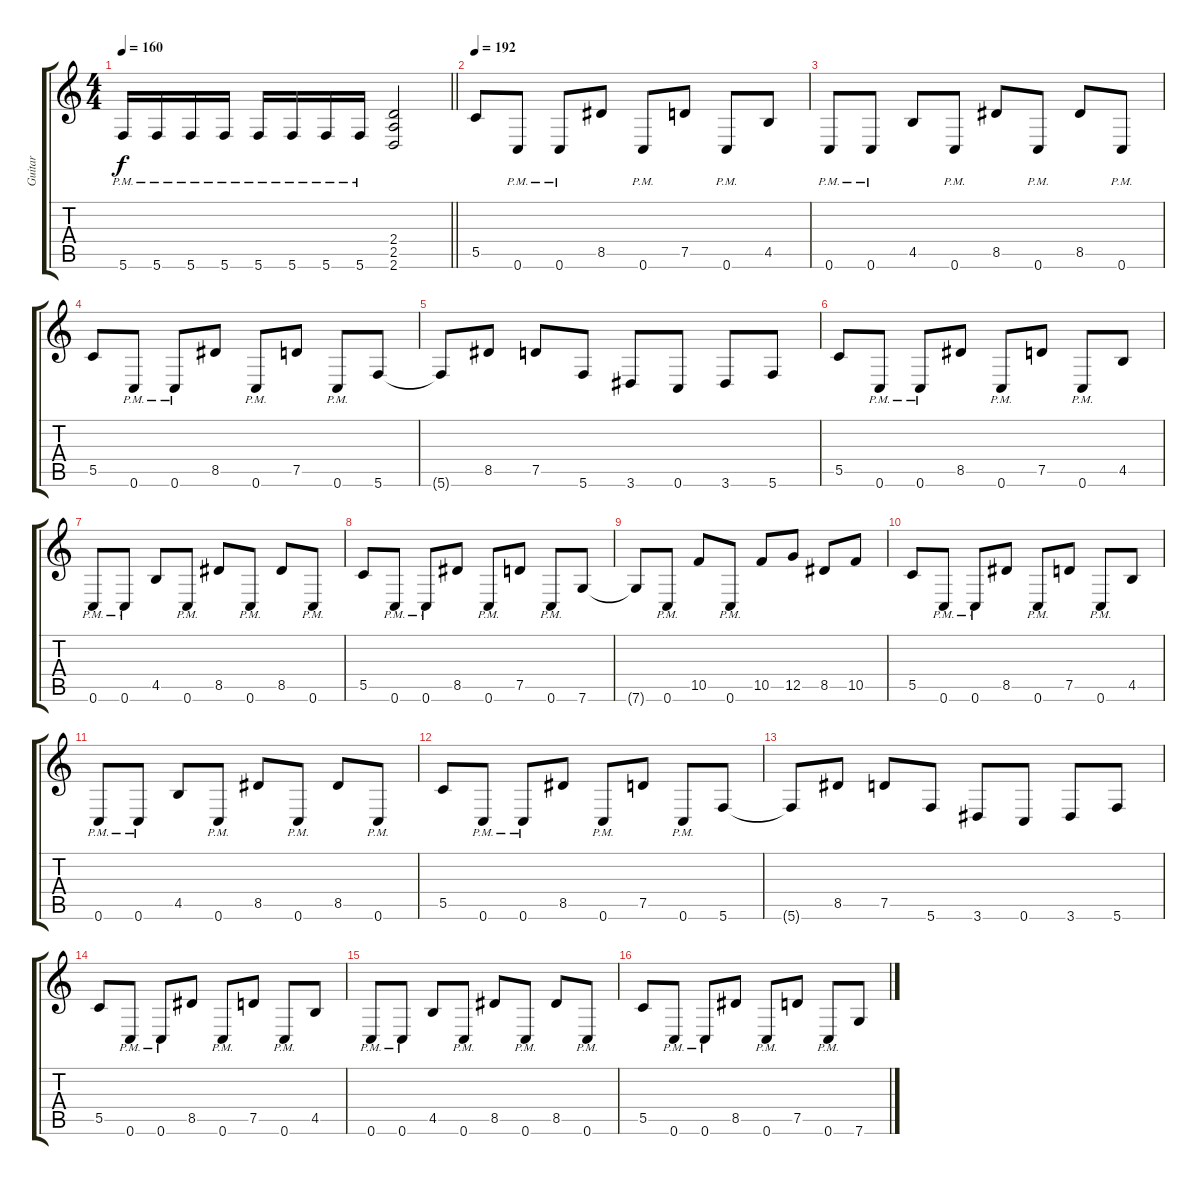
\track ("Guitar" "Guitar") {instrument distortionguitar}
\staff {score tabs}
\tuning (D4 A3 F3 C3 G2 C2) {hide}
\ts (4 4)
\tempo 160
\clef g2
\barLineRight lightlight
\ks c
5.6{pm}.16{dy f} 5.6{pm}.16 5.6{pm}.16 5.6{pm}.16 5.6{pm}.16 5.6{pm}.16 5.6{pm}.16 5.6{pm}.16 (2.4 2.5 2.6).2 |
\section ("" "")
\tempo 192
5.5.8 0.6{pm}.8 0.6{pm}.8 8.5.8 0.6{pm}.8 7.5.8 0.6{pm}.8 4.5.8 |
0.6{pm}.8 0.6{pm}.8 4.5.8 0.6{pm}.8 8.5.8 0.6{pm}.8 8.5.8 0.6{pm}.8 |
5.5.8 0.6{pm}.8 0.6{pm}.8 8.5.8 0.6{pm}.8 7.5.8 0.6{pm}.8 5.6.8 |
5.6{t}.8 8.5.8 7.5.8 5.6.8 3.6.8 0.6.8 3.6.8 5.6.8 |
5.5.8 0.6{pm}.8 0.6{pm}.8 8.5.8 0.6{pm}.8 7.5.8 0.6{pm}.8 4.5.8 |
0.6{pm}.8 0.6{pm}.8 4.5.8 0.6{pm}.8 8.5.8 0.6{pm}.8 8.5.8 0.6{pm}.8 |
5.5.8 0.6{pm}.8 0.6{pm}.8 8.5.8 0.6{pm}.8 7.5.8 0.6{pm}.8 7.6.8 |
7.6{t}.8 0.6{pm}.8 10.5.8 0.6{pm}.8 10.5.8 12.5.8 8.5.8 10.5.8 |
5.5.8 0.6{pm}.8 0.6{pm}.8 8.5.8 0.6{pm}.8 7.5.8 0.6{pm}.8 4.5.8 |
0.6{pm}.8 0.6{pm}.8 4.5.8 0.6{pm}.8 8.5.8 0.6{pm}.8 8.5.8 0.6{pm}.8 |
5.5.8 0.6{pm}.8 0.6{pm}.8 8.5.8 0.6{pm}.8 7.5.8 0.6{pm}.8 5.6.8 |
5.6{t}.8 8.5.8 7.5.8 5.6.8 3.6.8 0.6.8 3.6.8 5.6.8 |
5.5.8 0.6{pm}.8 0.6{pm}.8 8.5.8 0.6{pm}.8 7.5.8 0.6{pm}.8 4.5.8 |
0.6{pm}.8 0.6{pm}.8 4.5.8 0.6{pm}.8 8.5.8 0.6{pm}.8 8.5.8 0.6{pm}.8 |
5.5.8 0.6{pm}.8 0.6{pm}.8 8.5.8 0.6{pm}.8 7.5.8 0.6{pm}.8 7.6.8
